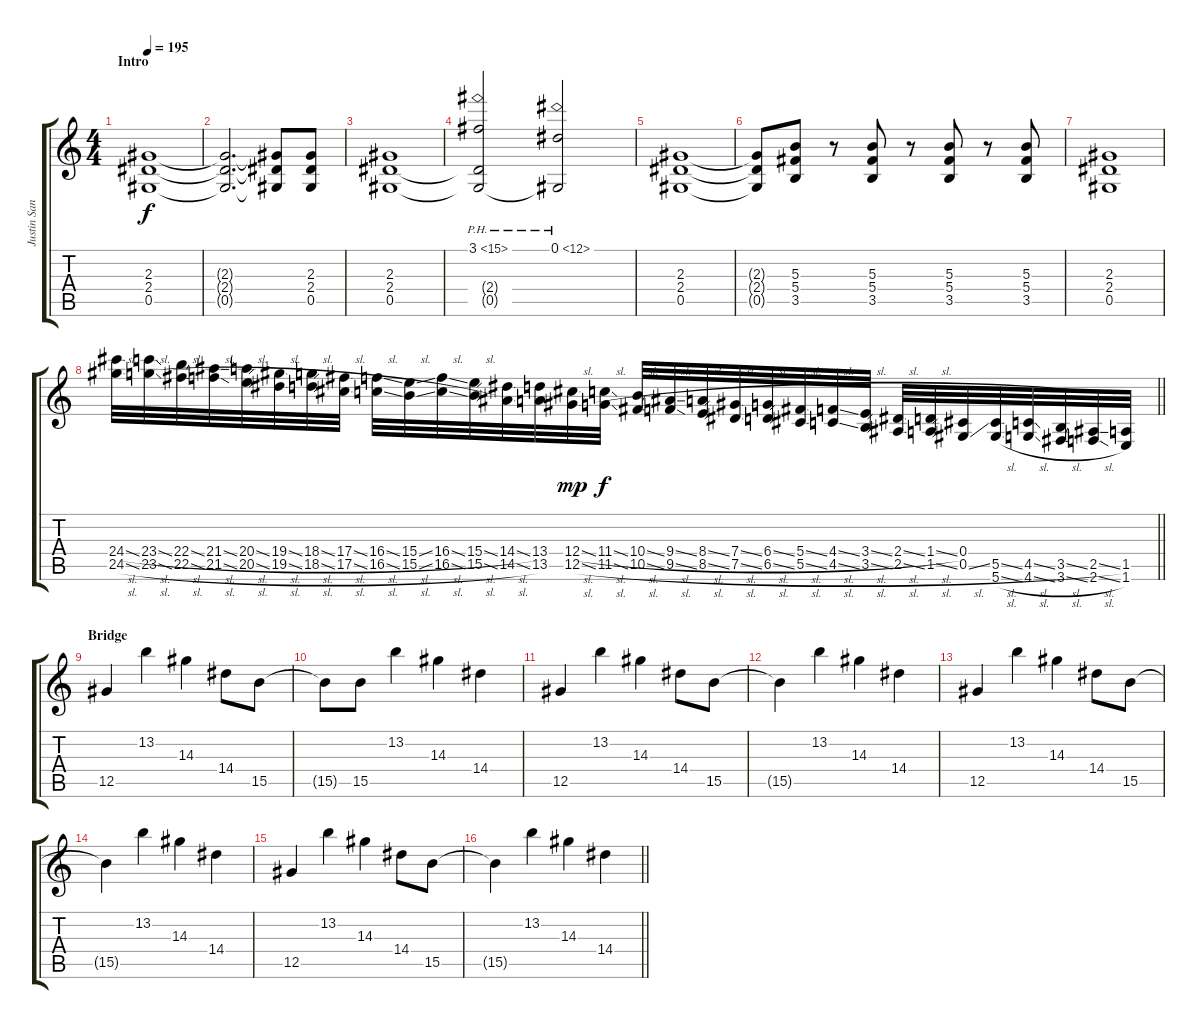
\track ("Justin Sane" "Justin San") {instrument distortionguitar}
\staff {score tabs}
\tuning (Eb4 Bb3 Gb3 Db3 Ab2 Eb2) {hide}
\ts (4 4)
\section ("" "Intro")
\tempo 195
\clef g2
\ks c
(2.3 2.4 0.5).1{dy f volume 12 balance 5 instrument distortionguitar} |
(2.3{t} 2.4{t} 0.5{t}).2{d} (2.3{t} 2.4{t} 0.5{t}).8 (2.3 2.4 0.5).8 |
(2.3 2.4 0.5).1 |
(3.1{ph 12} 2.4{t} 0.5{t}).2 (0.1{ph 12} 0.5{t}).2 |
(2.3 2.4 0.5).1 |
(2.3{t} 2.4{t} 0.5{t}).8 (5.3 5.4 3.5).8 r.8 (5.3 5.4 3.5).8 r.8 (5.3 5.4 3.5).8 r.8 (5.3 5.4 3.5).8 |
(2.3 2.4 0.5).1 |
\barLineRight lightlight
(24.4{sl} 24.5{sl}).32 (23.4{sl} 23.5{sl}).32 (22.4{sl} 22.5{sl}).32 (21.4{sl} 21.5{sl}).32 (20.4{sl} 20.5{sl}).32 (19.4{sl} 19.5{sl}).32 (18.4{sl} 18.5{sl}).32 (17.4{sl} 17.5{sl}).32 (16.4{sl} 16.5{sl}).32 (15.4{sl} 15.5{sl}).32 (16.4{sl} 16.5{sl}).32 (15.4{sl} 15.5{sl}).32 (14.4{sl} 14.5{sl}).32 (13.4 13.5).32 (12.4{sl} 12.5{sl}).32{dy mp} (11.4{sl} 11.5{sl}).32{dy f} (10.4{sl} 10.5{sl}).32 (9.4{sl} 9.5{sl}).32 (8.4{sl} 8.5{sl}).32 (7.4{sl} 7.5{sl}).32 (6.4{sl} 6.5{sl}).32 (5.4{sl} 5.5{sl}).32 (4.4{sl} 4.5{sl}).32 (3.4{sl} 3.5{sl}).32 (2.4{sl} 2.5{sl}).32 (1.4{sl} 1.5{sl}).32 (0.4 0.5{sl}).32 (5.5{sl} 5.6{sl}).32 (4.5{sl} 4.6{sl}).32 (3.5{sl} 3.6{sl}).32 (2.5{sl} 2.6{sl}).32 (1.5 1.6).32 |
\section ("" "Bridge")
12.5.4{volume 15 balance 8} 13.2.4 14.3.4 14.4.8 15.5.8 |
15.5{t}.8 15.5.8 13.2.4 14.3.4 14.4.4 |
12.5.4 13.2.4 14.3.4 14.4.8 15.5.8 |
15.5{t}.4 13.2.4 14.3.4 14.4.4 |
12.5.4 13.2.4 14.3.4 14.4.8 15.5.8 |
15.5{t}.4 13.2.4 14.3.4 14.4.4 |
12.5.4 13.2.4 14.3.4 14.4.8 15.5.8 |
\barLineRight lightlight
15.5{t}.4 13.2.4 14.3.4 14.4.4
